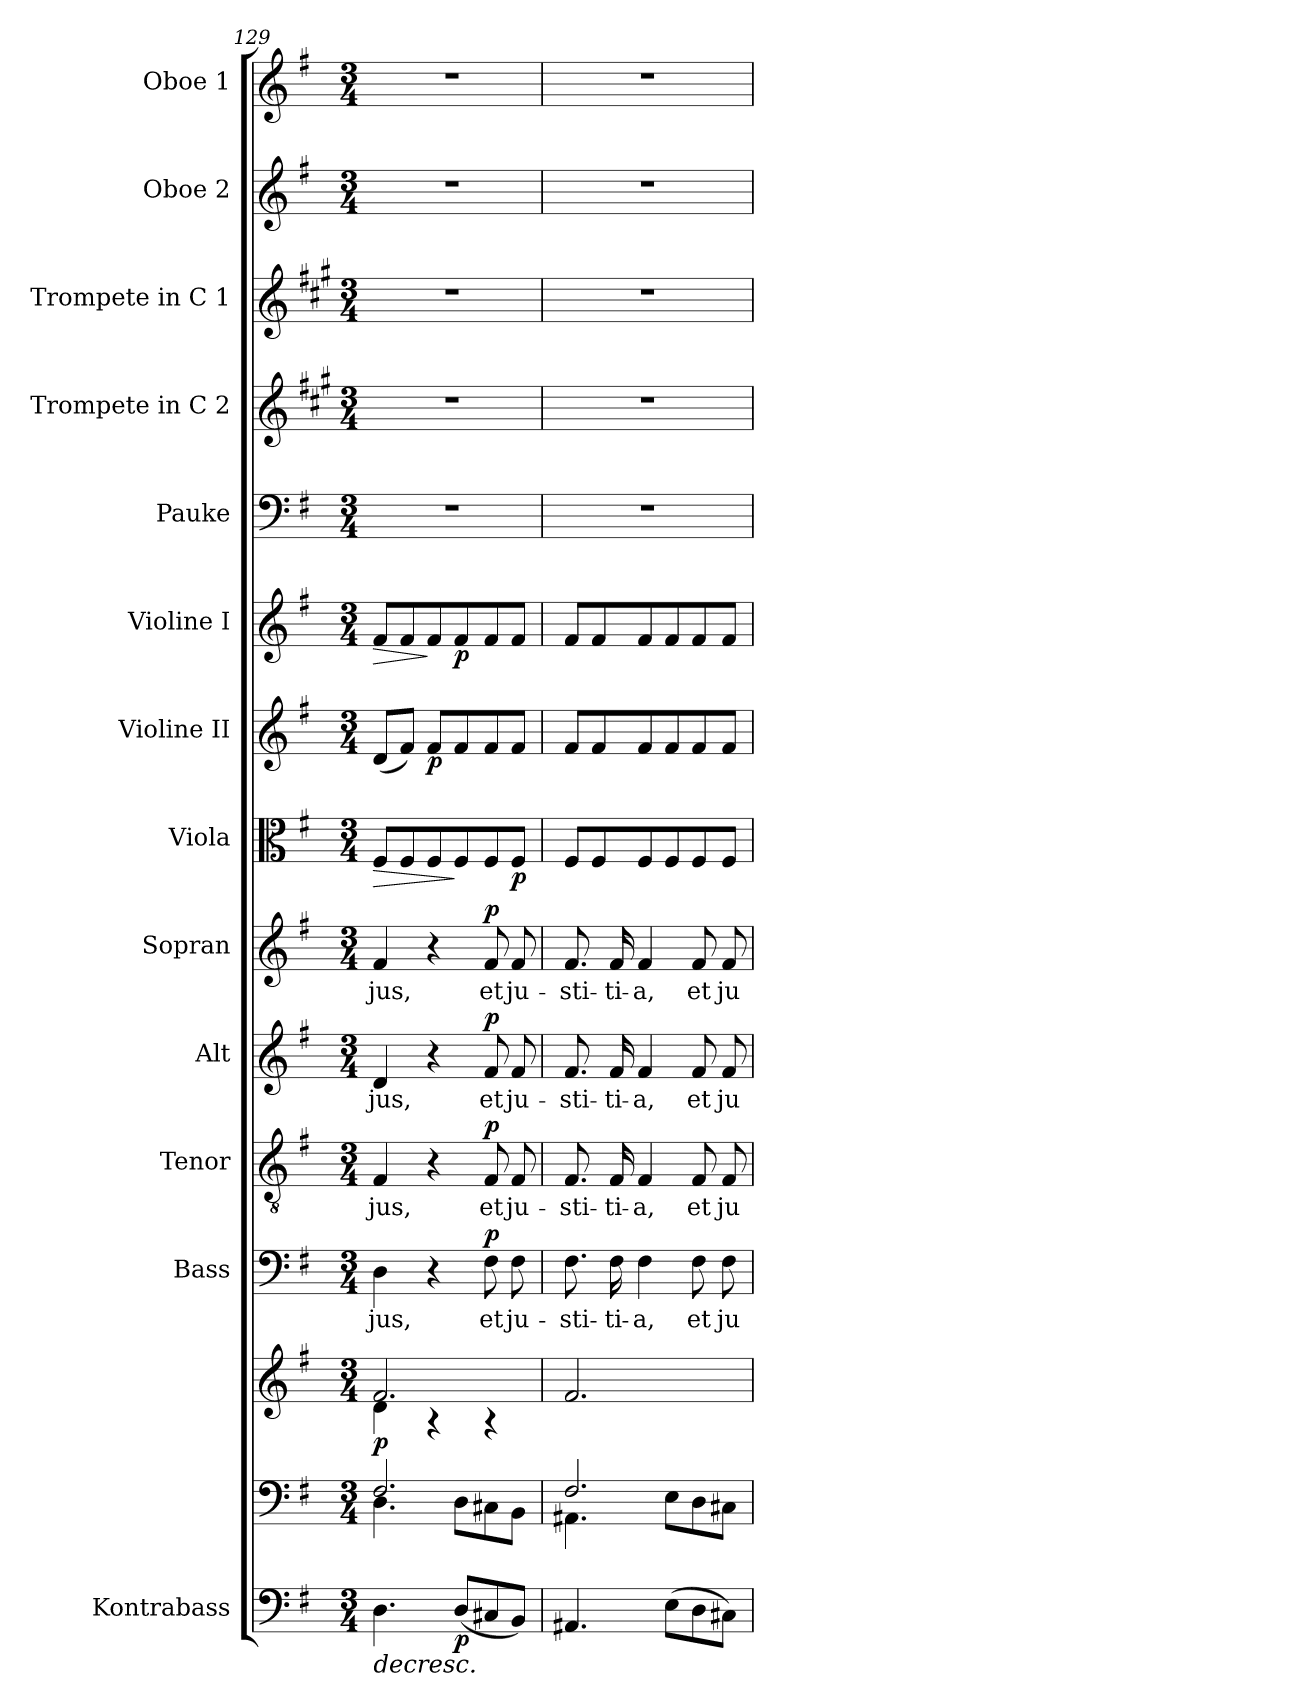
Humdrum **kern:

**kern	**dynam	**kern	**kern	**dynam	**kern	**text	**dynam	**kern	**text	**dynam	**kern	**text	**dynam	**kern	**text	**dynam	**kern	**dynam	**kern	**dynam	**kern	**dynam	**kern	**kern	**kern	**kern	**kern
*part14	*part14	*part13	*part13	*part13	*part12	*part12	*part12	*part11	*part11	*part11	*part10	*part10	*part10	*part9	*part9	*part9	*part8	*part8	*part7	*part7	*part6	*part6	*part5	*part4	*part3	*part2	*part1
*staff15	*staff15	*staff14	*staff13	*staff13/14	*staff12	*staff12	*staff12	*staff11	*staff11	*staff11	*staff10	*staff10	*staff10	*staff9	*staff9	*staff9	*staff8	*staff8	*staff7	*staff7	*staff6	*staff6	*staff5	*staff4	*staff3	*staff2	*staff1
*I"Kontrabass	*	*	*	*	*I"Bass	*	*	*I"Tenor	*	*	*I"Alt	*	*	*I"Sopran	*	*	*I"Viola	*	*I"Violine II	*	*I"Violine I	*	*I"Pauke	*I"Trompete in C 2	*I"Trompete in C 1	*I"Oboe 2	*I"Oboe 1
*I'Kb.	*	*	*	*	*I'B	*	*	*I'T	*	*	*I'A	*	*	*I'S	*	*	*I'Vla.	*	*I'Vl. II	*	*I'Vl. I	*	*I'Pk.	*	*	*I'Ob. 2	*I'Ob. 1
*clefF4	*	*clefF4	*clefG2	*	*clefF4	*	*	*clefGv2	*	*	*clefG2	*	*	*clefG2	*	*	*clefC3	*	*clefG2	*	*clefG2	*	*clefF4	*clefG2	*clefG2	*clefG2	*clefG2
*ITrd7c12	*	*	*	*	*	*	*	*	*	*	*	*	*	*	*	*	*	*	*	*	*	*	*	*ITrd1c2	*ITrd1c2	*	*
*k[f#]	*	*k[f#]	*k[f#]	*	*k[f#]	*	*	*k[f#]	*	*	*k[f#]	*	*	*k[f#]	*	*	*k[f#]	*	*k[f#]	*	*k[f#]	*	*k[f#]	*k[f#]	*k[f#]	*k[f#]	*k[f#]
*G:	*	*G:	*G:	*	*G:	*	*	*G:	*	*	*G:	*	*	*G:	*	*	*G:	*	*G:	*	*G:	*	*G:	*G:	*G:	*G:	*G:
*M3/4	*	*M3/4	*M3/4	*	*M3/4	*	*	*M3/4	*	*	*M3/4	*	*	*M3/4	*	*	*M3/4	*	*M3/4	*	*M3/4	*	*M3/4	*M3/4	*M3/4	*M3/4	*M3/4
=129	=129	=129	=129	=129	=129	=129	=129	=129	=129	=129	=129	=129	=129	=129	=129	=129	=129	=129	=129	=129	=129	=129	=129	=129	=129	=129	=129
!	!LO:HP:b	!	!	!LO:DY:b	!	!LO:LY:b	!	!	!LO:LY:b	!	!	!LO:LY:b	!	!	!LO:LY:b	!	!	!LO:HP:b	!	!	!	!LO:HP:b	!	!	!	!	!
*	*	*^	*^	*	*	*	*	*	*	*	*	*	*	*	*	*	*	*	*	*	*	*	*	*	*	*	*
4.DD\	>	2.F#/	4.D\	2.f#/	4d\	p	4D\	-jus,	.	4F#/	-jus,	.	4d/	-jus,	.	4f#/	-jus,	.	8F#/L	>	(<8d/L	.	8f#/L	>	2.r	2.r	2.r	2.r	2.r
.	.	.	.	.	.	.	.	.	.	.	.	.	.	.	.	.	.	.	8F#/	.	8f#/J)	.	8f#/	.	.	.	.	.	.
!	!	!	!	!	!	!	!	!	!	!	!	!	!	!	!	!	!	!	!	!	!	!LO:DY:b	!	!	!	!	!	!	!
.	.	.	.	.	4r	.	4r	.	.	4r	.	.	4r	.	.	4r	.	.	8F#/	.	8f#/L	p	8f#/	]	.	.	.	.	.
!	!LO:DY:b	!	!	!	!	!	!	!	!	!	!	!	!	!	!	!	!	!	!	!	!	!	!	!LO:DY:b	!	!	!	!	!
(<8DD/L	p	.	8D\L	.	.	.	.	.	.	.	.	.	.	.	.	.	.	.	8F#/	]	8f#/	.	8f#/	p	.	.	.	.	.
!	!	!	!	!	!	!	!	!LO:LY:b	!LO:DY:a	!	!LO:LY:b	!LO:DY:a	!	!LO:LY:b	!LO:DY:a	!	!LO:LY:b	!LO:DY:a	!	!	!	!	!	!	!	!	!	!	!
8CC#X/	]	.	8C#X\	.	4r	.	8F#\	et	p	8F#/	et	p	8f#/	et	p	8f#/	et	p	8F#/	.	8f#/	.	8f#/	.	.	.	.	.	.
!	!	!	!	!	!	!	!	!LO:LY:b	!	!	!LO:LY:b	!	!	!LO:LY:b	!	!	!LO:LY:b	!	!	!LO:DY:b	!	!	!	!	!	!	!	!	!
8BBB/J)	.	.	8BB\J	.	.	.	8F#\	ju-	.	8F#/	ju-	.	8f#/	ju-	.	8f#/	ju-	.	8F#/J	p	8f#/J	.	8f#/J	.	.	.	.	.	.
*	*	*	*	*v	*v	*	*	*	*	*	*	*	*	*	*	*	*	*	*	*	*	*	*	*	*	*	*	*	*
=130	=130	=130	=130	=130	=130	=130	=130	=130	=130	=130	=130	=130	=130	=130	=130	=130	=130	=130	=130	=130	=130	=130	=130	=130	=130	=130	=130	=130
!	!	!	!	!	!	!	!LO:LY:b	!	!	!LO:LY:b	!	!	!LO:LY:b	!	!	!LO:LY:b	!	!	!	!	!	!	!	!	!	!	!	!
4.AAA#X/	.	2.F#/	4.AA#X\	2.f#/	.	8.F#\	-sti-	.	8.F#/	-sti-	.	8.f#/	-sti-	.	8.f#/	-sti-	.	8F#/L	.	8f#/L	.	8f#/L	.	2.r	2.r	2.r	2.r	2.r
.	.	.	.	.	.	.	.	.	.	.	.	.	.	.	.	.	.	8F#/	.	8f#/	.	8f#/	.	.	.	.	.	.
!	!	!	!	!	!	!	!LO:LY:b	!	!	!LO:LY:b	!	!	!LO:LY:b	!	!	!LO:LY:b	!	!	!	!	!	!	!	!	!	!	!	!
.	.	.	.	.	.	16F#\	-ti-	.	16F#/	-ti-	.	16f#/	-ti-	.	16f#/	-ti-	.	.	.	.	.	.	.	.	.	.	.	.
!	!	!	!	!	!	!	!LO:LY:b	!	!	!LO:LY:b	!	!	!LO:LY:b	!	!	!LO:LY:b	!	!	!	!	!	!	!	!	!	!	!	!
.	.	.	.	.	.	4F#\	-a,	.	4F#/	-a,	.	4f#/	-a,	.	4f#/	-a,	.	8F#/	.	8f#/	.	8f#/	.	.	.	.	.	.
(>8EE\L	.	.	8E\L	.	.	.	.	.	.	.	.	.	.	.	.	.	.	8F#/	.	8f#/	.	8f#/	.	.	.	.	.	.
!	!	!	!	!	!	!	!LO:LY:b	!	!	!LO:LY:b	!	!	!LO:LY:b	!	!	!LO:LY:b	!	!	!	!	!	!	!	!	!	!	!	!
8DD\	.	.	8D\	.	.	8F#\	et	.	8F#/	et	.	8f#/	et	.	8f#/	et	.	8F#/	.	8f#/	.	8f#/	.	.	.	.	.	.
!	!	!	!	!	!	!	!LO:LY:b	!	!	!LO:LY:b	!	!	!LO:LY:b	!	!	!LO:LY:b	!	!	!	!	!	!	!	!	!	!	!	!
8CC#X\J)	.	.	8C#X\J	.	.	8F#\	ju-	.	8F#/	ju-	.	8f#/	ju-	.	8f#/	ju-	.	8F#/J	.	8f#/J	.	8f#/J	.	.	.	.	.	.
*	*	*v	*v	*	*	*	*	*	*	*	*	*	*	*	*	*	*	*	*	*	*	*	*	*	*	*	*	*
=	=	=	=	=	=	=	=	=	=	=	=	=	=	=	=	=	=	=	=	=	=	=	=	=	=	=	=
*-	*-	*-	*-	*-	*-	*-	*-	*-	*-	*-	*-	*-	*-	*-	*-	*-	*-	*-	*-	*-	*-	*-	*-	*-	*-	*-	*-
